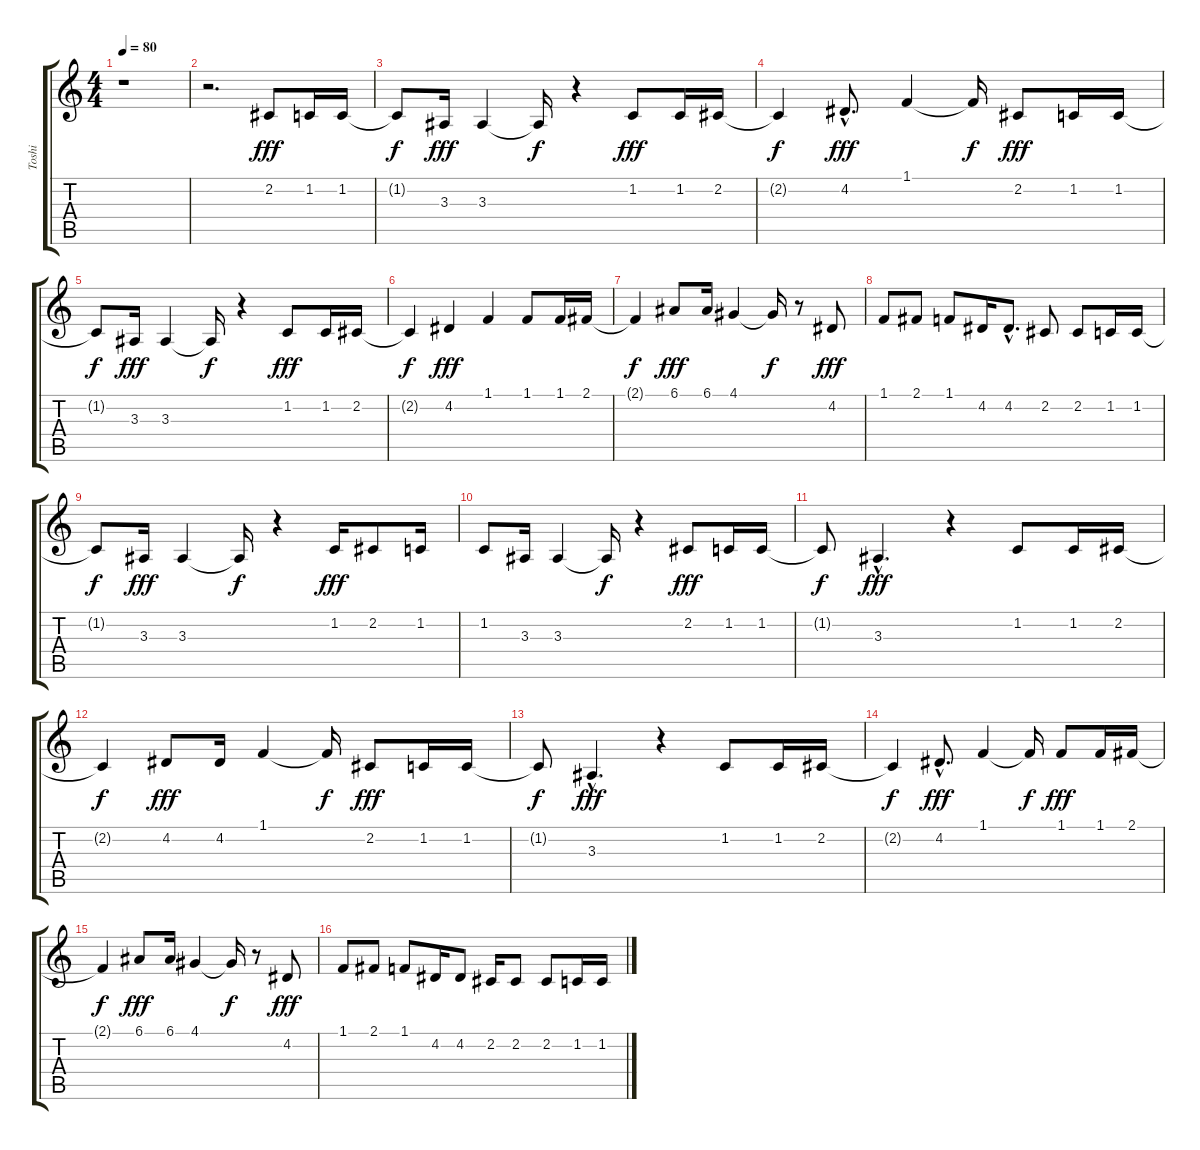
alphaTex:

\track ("Toshi" "Toshi") {instrument tenorsax}
\staff {score tabs}
\tuning (E4 B3 G3 D3 A2 E2) {hide}
\ts (4 4)
\tempo 80
\clef g2
\ks c
r.1{dy fff instrument tenorsax} |
r.2{d} 2.2.8 1.2.16 1.2.16 |
1.2{t}.8{dy f} 3.3.16{dy fff} 3.3.4 3.3{t}.16{dy f} r.4 1.2.8{dy fff} 1.2.16 2.2.16 |
2.2{t}.4{dy f} 4.2{hac}.8{d dy fff} 1.1.4 1.1{t}.16{dy f} 2.2.8{dy fff} 1.2.16 1.2.16 |
1.2{t}.8{dy f} 3.3.16{dy fff} 3.3.4 3.3{t}.16{dy f} r.4 1.2.8{dy fff} 1.2.16 2.2.16 |
2.2{t}.4{dy f} 4.2.4{dy fff} 1.1.4 1.1.8 1.1.16 2.1.16 |
2.1{t}.4{dy f} 6.1.8{dy fff} 6.1.16 4.1.4 4.1{t}.16{dy f} r.8 4.2.8{dy fff} |
1.1.8 2.1.8 1.1.8 4.2.16 4.2{hac}.8{d} 2.2.8 2.2.8 1.2.16 1.2.16 |
1.2{t}.8{dy f} 3.3.16{dy fff} 3.3.4 3.3{t}.16{dy f} r.4 1.2.16{dy fff} 2.2.8 1.2.16 |
1.2.8 3.3.16 3.3.4 3.3{t}.16{dy f} r.4 2.2.8{dy fff} 1.2.16 1.2.16 |
1.2{t}.8{dy f} 3.3{hac}.4{d dy fff} r.4 1.2.8 1.2.16 2.2.16 |
2.2{t}.4{dy f} 4.2.8{dy fff} 4.2.16 1.1.4 1.1{t}.16{dy f} 2.2.8{dy fff} 1.2.16 1.2.16 |
1.2{t}.8{dy f} 3.3{hac}.4{d dy fff} r.4 1.2.8 1.2.16 2.2.16 |
2.2{t}.4{dy f} 4.2{hac}.8{d dy fff} 1.1.4 1.1{t}.16{dy f} 1.1.8{dy fff} 1.1.16 2.1.16 |
2.1{t}.4{dy f} 6.1.8{dy fff} 6.1.16 4.1.4 4.1{t}.16{dy f} r.8 4.2.8{dy fff} |
1.1.8 2.1.8 1.1.8 4.2.16 4.2.8 2.2.16 2.2.8 2.2.8 1.2.16 1.2.16
